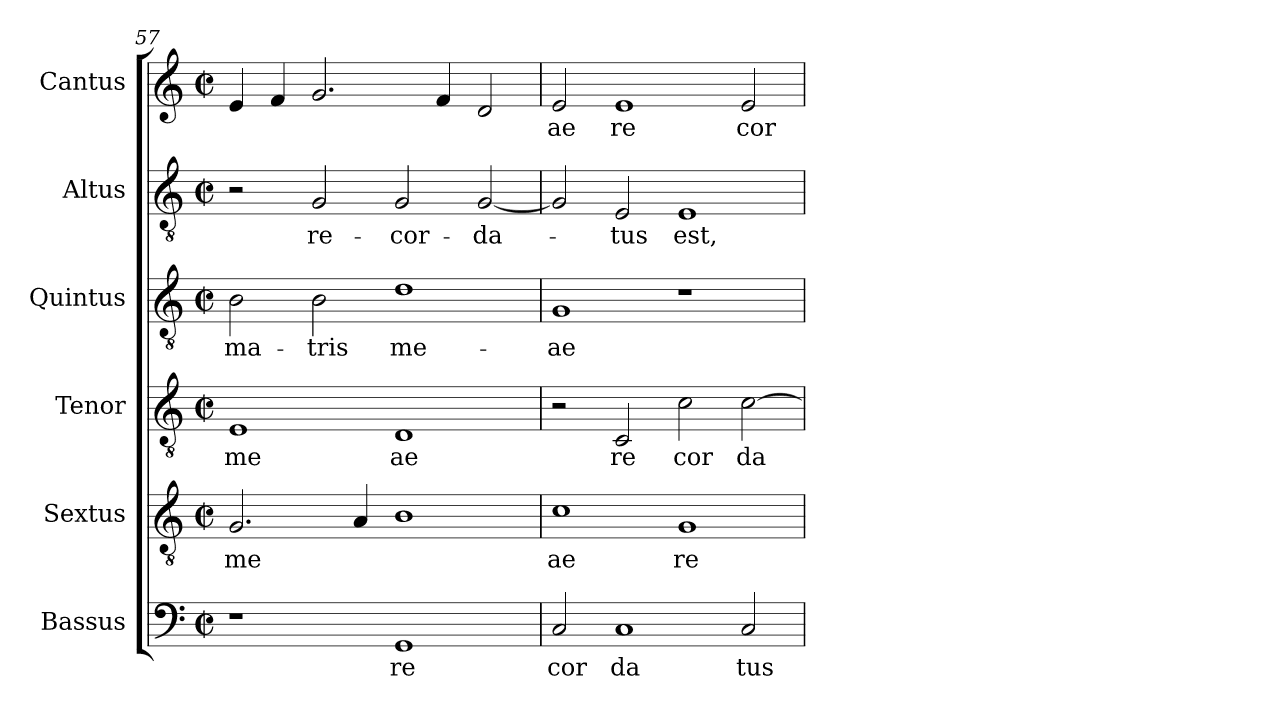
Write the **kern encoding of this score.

**kern	**text	**kern	**text	**kern	**text	**kern	**text	**kern	**text	**kern	**text
*part6	*part6	*part5	*part5	*part4	*part4	*part3	*part3	*part2	*part2	*part1	*part1
*staff6	*staff6	*staff5	*staff5	*staff4	*staff4	*staff3	*staff3	*staff2	*staff2	*staff1	*staff1
*I"Bassus	*	*I"Sextus	*	*I"Tenor	*	*I"Quintus	*	*I"Altus	*	*I"Cantus	*
*clefF4	*	*clefGv2	*	*clefGv2	*	*clefGv2	*	*clefGv2	*	*clefG2	*
*M2/2	*	*M2/2	*	*M2/2	*	*M2/2	*	*M2/2	*	*M2/2	*
*met(c|)	*	*met(c|)	*	*met(c|)	*	*met(c|)	*	*met(c|)	*	*met(c|)	*
=57	=57	=57	=57	=57	=57	=57	=57	=57	=57	=57	=57
!	!	!	!LO:LY:b	!	!LO:LY:b:cj	!	!LO:LY:b:cj	!	!	!	!
1r	.	2.G/	me	1E	me	2B\	ma-	2r	.	4e/	.
.	.	.	.	.	.	.	.	.	.	4f/	.
!	!	!	!	!	!	!	!LO:LY:b:cj	!	!LO:LY:b:cj	!	!
.	.	.	.	.	.	2B\	-tris	2G/	re-	2.g/	.
.	.	4A/	.	.	.	.	.	.	.	.	.
!	!LO:LY:b:cj	!	!	!	!LO:LY:b:cj	!	!LO:LY:b:cj	!	!LO:LY:b:cj	!	!
1GG	re	1B	.	1D	ae	1d	me-	2G/	-cor-	.	.
.	.	.	.	.	.	.	.	.	.	4f/	.
!	!	!	!	!	!	!	!	!	!LO:LY:b:cj	!	!
.	.	.	.	.	.	.	.	[<2G/	-da-	2d/	.
=58	=58	=58	=58	=58	=58	=58	=58	=58	=58	=58	=58
!	!LO:LY:b:cj	!	!LO:LY:b:cj	!	!	!	!LO:LY:b:cj	!	!	!	!LO:LY:b:cj
2C/	cor	1c	ae	2r	.	1G	-ae	2G/]	.	2e/	ae
!	!LO:LY:b:cj	!	!	!	!LO:LY:b:cj	!	!	!	!LO:LY:b:cj	!	!LO:LY:b:cj
1C	da	.	.	2C/	re	.	.	2E/	-tus	1e	re
!	!	!	!LO:LY:b:cj	!	!LO:LY:b:cj	!	!	!	!LO:LY:b:cj	!	!
.	.	1G	re	2c\	cor	1r	.	1E	est,	.	.
!	!LO:LY:b:cj	!	!	!	!LO:LY:b:cj	!	!	!	!	!	!LO:LY:b:cj
2C/	tus	.	.	[>2c\	da	.	.	.	.	2e/	cor
=	=	=	=	=	=	=	=	=	=	=	=
*-	*-	*-	*-	*-	*-	*-	*-	*-	*-	*-	*-
